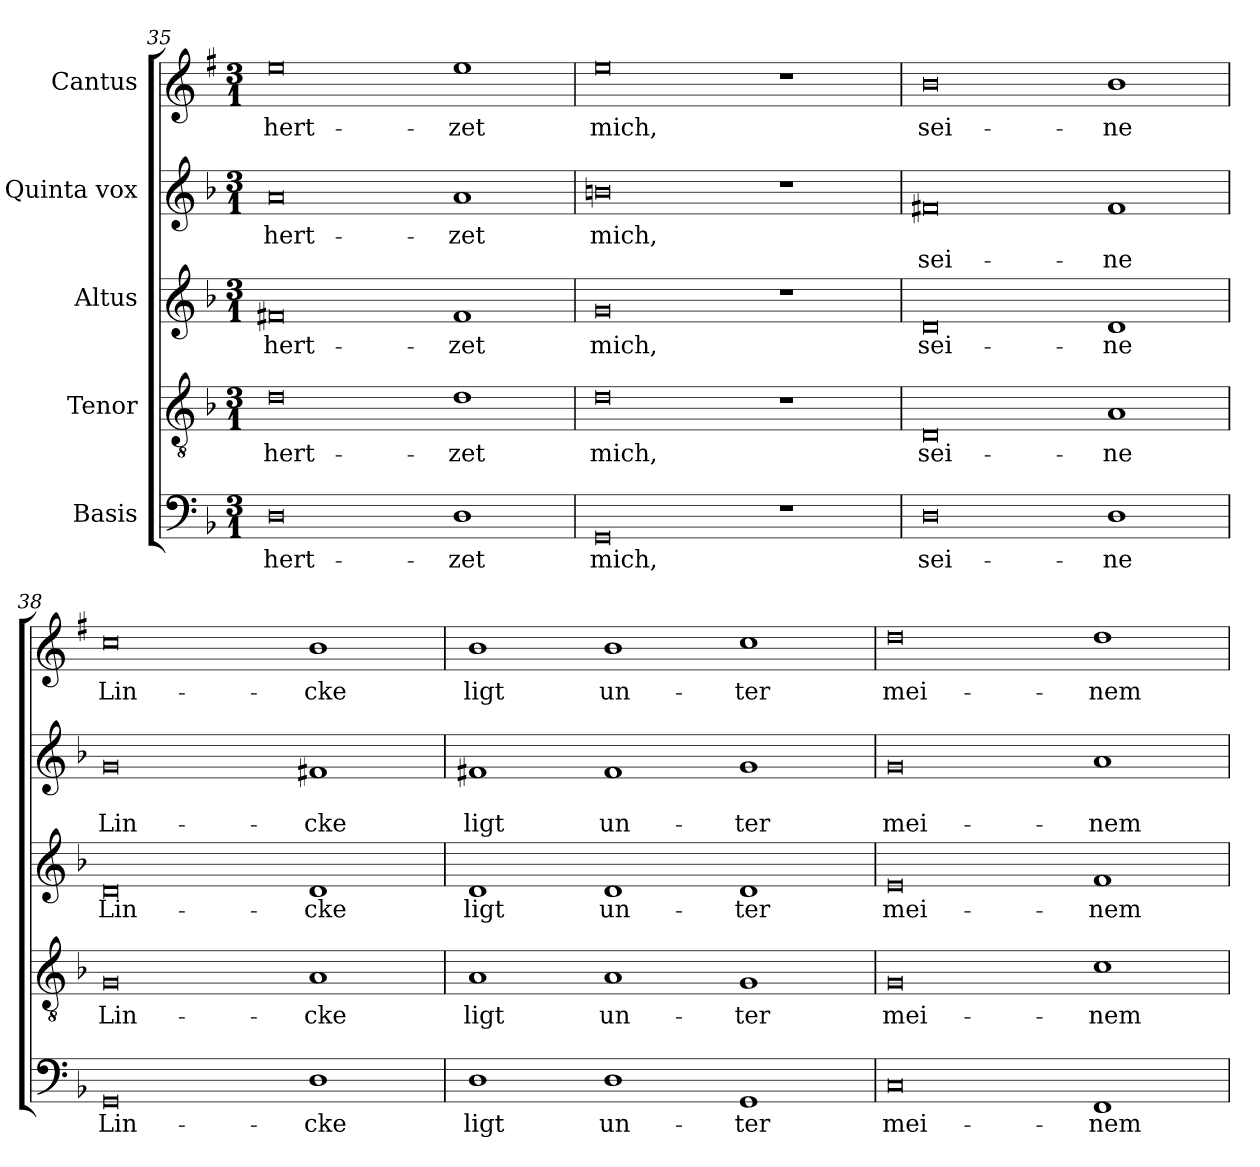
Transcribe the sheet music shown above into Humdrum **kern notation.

**kern	**text	**kern	**text	**kern	**text	**kern	**text	**text	**kern	**text
*part5	*part5	*part4	*part4	*part3	*part3	*part2	*part2	*part2	*part1	*part1
*staff5	*staff5	*staff4	*staff4	*staff3	*staff3	*staff2	*staff2	*staff2	*staff1	*staff1
*I"Basis	*	*I"Tenor	*	*I"Altus	*	*I"Quinta vox	*	*	*I"Cantus	*
*clefF4	*	*clefGv2	*	*clefG2	*	*clefG2	*	*	*clefG2	*
*	*	*	*	*	*	*	*	*	*ITrd1c2	*
*k[b-]	*	*k[b-]	*	*k[b-]	*	*k[b-]	*	*	*k[b-]	*
*F:	*	*F:	*	*F:	*	*F:	*	*	*F:	*
*M3/1	*	*M3/1	*	*M3/1	*	*M3/1	*	*	*M3/1	*
=35	=35	=35	=35	=35	=35	=35	=35	=35	=35	=35
!	!LO:LY:b	!	!LO:LY:b	!	!LO:LY:b	!	!LO:LY:b	!	!	!LO:LY:b
0D	hert-	0d	hert-	0f#X	hert-	0a	hert-	.	0dd	hert-
!	!LO:LY:b	!	!LO:LY:b	!	!LO:LY:b	!	!LO:LY:b	!	!	!LO:LY:b
1D	-zet	1d	-zet	1f#	-zet	1a	-zet	.	1dd	-zet
=36	=36	=36	=36	=36	=36	=36	=36	=36	=36	=36
!	!LO:LY:b	!	!LO:LY:b	!	!LO:LY:b	!	!LO:LY:b	!	!	!LO:LY:b
0GG	mich,	0d	mich,	0g	mich,	0bn	mich,	.	0dd	mich,
1r	.	1r	.	1r	.	1r	.	.	1r	.
=37	=37	=37	=37	=37	=37	=37	=37	=37	=37	=37
!	!LO:LY:b	!	!LO:LY:b	!	!LO:LY:b	!	!	!LO:LY:b	!	!LO:LY:b
0D	sei-	0D	sei-	0d	sei-	0f#X	.	sei-	0a	sei-
!	!LO:LY:b	!	!LO:LY:b	!	!LO:LY:b	!	!	!LO:LY:b	!	!LO:LY:b
1D	-ne	1A	-ne	1d	-ne	1f#	.	-ne	1a	-ne
=38	=38	=38	=38	=38	=38	=38	=38	=38	=38	=38
!	!LO:LY:b	!	!LO:LY:b	!	!LO:LY:b	!	!	!LO:LY:b	!	!LO:LY:b
0GG	Lin-	0G	Lin-	0d	Lin-	0g	.	Lin-	0b-	Lin-
!	!LO:LY:b	!	!LO:LY:b	!	!LO:LY:b	!	!	!LO:LY:b	!	!LO:LY:b
1D	-cke	1A	-cke	1d	-cke	1f#X	.	-cke	1a	-cke
=39	=39	=39	=39	=39	=39	=39	=39	=39	=39	=39
!	!LO:LY:b	!	!LO:LY:b	!	!LO:LY:b	!	!	!LO:LY:b	!	!LO:LY:b
1D	ligt	1A	ligt	1d	ligt	1f#	.	ligt	1a	ligt
!	!LO:LY:b	!	!LO:LY:b	!	!LO:LY:b	!	!	!LO:LY:b	!	!LO:LY:b
1D	un-	1A	un-	1d	un-	1f#	.	un-	1a	un-
!	!LO:LY:b	!	!LO:LY:b	!	!LO:LY:b	!	!	!LO:LY:b	!	!LO:LY:b
1GG	-ter	1G	-ter	1d	-ter	1g	.	-ter	1b-	-ter
=40	=40	=40	=40	=40	=40	=40	=40	=40	=40	=40
!	!LO:LY:b	!	!LO:LY:b	!	!LO:LY:b	!	!	!LO:LY:b	!	!LO:LY:b
0C	mei-	0G	mei-	0e	mei-	0g	.	mei-	0cc	mei-
!	!LO:LY:b	!	!LO:LY:b	!	!LO:LY:b	!	!	!LO:LY:b	!	!LO:LY:b
1FF	-nem	1c	-nem	1f	-nem	1a	.	-nem	1cc	-nem
=	=	=	=	=	=	=	=	=	=	=
*-	*-	*-	*-	*-	*-	*-	*-	*-	*-	*-
